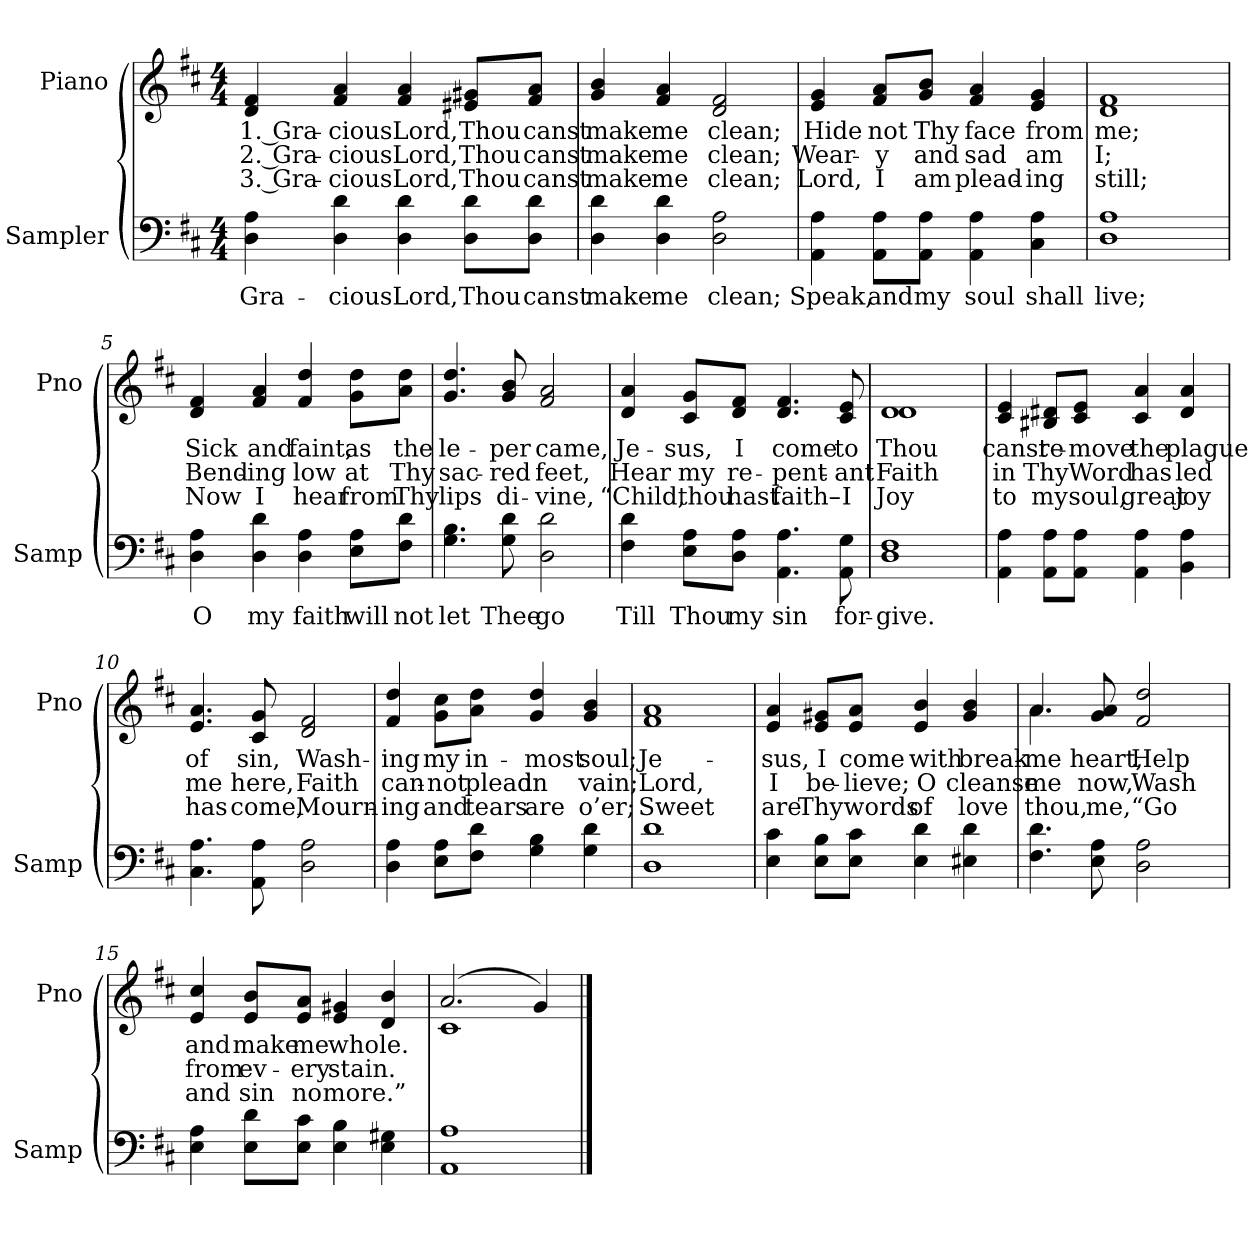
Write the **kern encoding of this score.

**kern	**text	**kern	**text	**text	**text
*part2	*part2	*part1	*part1	*part1	*part1
*staff2	*staff2	*staff1	*staff1	*staff1	*staff1
*I"Sampler	*	*I"Piano	*	*	*
*I'Samp	*	*I'Pno	*	*	*
*clefF4	*	*clefG2	*	*	*
*k[f#c#]	*	*k[f#c#]	*	*	*
*D:	*	*D:	*	*	*
*M4/4	*	*M4/4	*	*	*
=1	=1	=1	=1	=1	=1
4D\ 4A\	Gra-	4d/ 4f#/	1. Gra-	2. Gra-	3. Gra-
4D\ 4d\	-cious	4f#/ 4a/	-cious	-cious	-cious
4D\ 4d\	Lord,	4f#/ 4a/	Lord,	Lord,	Lord,
8D\ 8d\L	Thou	8e#X/ 8g#X/L	Thou	Thou	Thou
8D\ 8d\J	canst	8f#/ 8a/J	canst	canst	canst
=2	=2	=2	=2	=2	=2
4D\ 4d\	make	4g/ 4b/	make	make	make
4D\ 4d\	me	4f#/ 4a/	me	me	me
2D\ 2A\	clean;	2d/ 2f#/	clean;	clean;	clean;
=3	=3	=3	=3	=3	=3
4AA\ 4A\	Speak,	4e/ 4g/	Hide	Wear-	Lord,
8AA\ 8A\L	and	8f#/ 8a/L	not	-y	I
8AA\ 8A\J	my	8g/ 8b/J	Thy	and	am
4AA\ 4A\	soul	4f#/ 4a/	face	sad	plead-
4C#\ 4A\	shall	4e/ 4g/	from	am	-ing
=4	=4	=4	=4	=4	=4
1D\ 1A\	live;	1d/ 1f#/	me;	I;	still;
=5	=5	=5	=5	=5	=5
4D\ 4A\	O	4d/ 4f#/	Sick	Bend-	Now
4D\ 4d\	my	4f#/ 4a/	and	-ing	I
4D\ 4A\	faith	4f#/ 4dd/	faint,	low	hear
8E\ 8A\L	will	8g\ 8dd\L	as	at	from
8F#\ 8d\J	not	8a\ 8dd\J	the	Thy	Thy
=6	=6	=6	=6	=6	=6
4.G 4.B	let	4.g/ 4.dd/	le-	sac-	lips
8G 8d	Thee	8g/ 8b/	-per	-red	di-
2D 2d	go	2f#/ 2a/	came,	feet,	-vine,
=7	=7	=7	=7	=7	=7
4F# 4d	Till	4d/ 4a/	Je-	Hear	“Child,
8E\ 8A\L	Thou	8c#/ 8g/L	-sus,	my	thou
8D\ 8A\J	my	8d/ 8f#/J	I	re-	hast
4.AA 4.A	sin	4.d/ 4.f#/	come	-pent-	faith–
8AA\ 8G\	for-	8c#/ 8e/	to	-ant	I
=8	=8	=8	=8	=8	=8
*	*	*^	*	*	*
1D\ 1F#\	-give.	1d/	1d	Thou	Faith	Joy
*	*	*v	*v	*	*	*
=9	=9	=9	=9	=9	=9
4AA\ 4A\	.	4c#/ 4e/	canst	in	to
8AA\ 8A\L	.	8B#X/ 8d#X/L	re-	Thy	my
8AA\ 8A\J	.	8c#/ 8e/J	-move	Word	soul,
4AA\ 4A\	.	4c#/ 4a/	the	has	great
4BB\ 4A\	.	4d#/ 4a/	plague	led	joy
=10	=10	=10	=10	=10	=10
4.C#\ 4.A\	.	4.e/ 4.a/	of	me	has
8AA\ 8A\	.	8c#/ 8g/	sin,	here,	come,
2D\ 2A\	.	2d/ 2f#/	Wash-	Faith	Mourn-
=11	=11	=11	=11	=11	=11
4D\ 4A\	.	4f#/ 4dd/	-ing	can-	-ing
8E\ 8A\L	.	8g\ 8cc#\L	my	-not	and
8F#\ 8d\J	.	8a\ 8dd\J	in-	plead	tears
4G\ 4B\	.	4g/ 4dd/	-most	in	are
4G\ 4d\	.	4g/ 4b/	soul;	vain;	o’er;
=12	=12	=12	=12	=12	=12
1D\ 1d\	.	1f#/ 1a/	Je-	Lord,	Sweet
=13	=13	=13	=13	=13	=13
4E\ 4c#\	.	4e/ 4a/	-sus,	I	are
8E\ 8B\L	.	8e/ 8g#X/L	I	be-	Thy
8E\ 8c#\J	.	8e/ 8a/J	come	-lieve;	words
4E\ 4d\	.	4e/ 4b/	with	O	of
4E#X\ 4d\	.	4g#/ 4b/	break-	cleanse	love
=14	=14	=14	=14	=14	=14
*	*	*^	*	*	*
4.F#\ 4.d\	.	4.a/	4.a	me	me	thou,
8E\ 8A\	.	8g/ 8a/	2ryy	heart,	now,	me,
2D\ 2A\	.	2f#/ 2dd/	.	Help	Wash	“Go
.	.	.	8ryy	.	.	.
*	*	*v	*v	*	*	*
=15	=15	=15	=15	=15	=15
4E\ 4A\	.	4e/ 4cc#/	and	from	and
8E\ 8d\L	.	8e/ 8b/L	make	ev-	sin
8E\ 8c#\J	.	8e/ 8a/J	me	-ery	no
4E\ 4B\	.	4e/ 4g#X/	whole.	stain.	more.”
4E\ 4G#X\	.	4d/ 4b/	.	.	.
=16	=16	=16	=16	=16	=16
*	*	*^	*	*	*
1AA 1A	.	(2.a/	1c#	.	.	.
.	.	4g/)	.	.	.	.
*	*	*v	*v	*	*	*
==	==	==	==	==	==
*-	*-	*-	*-	*-	*-
